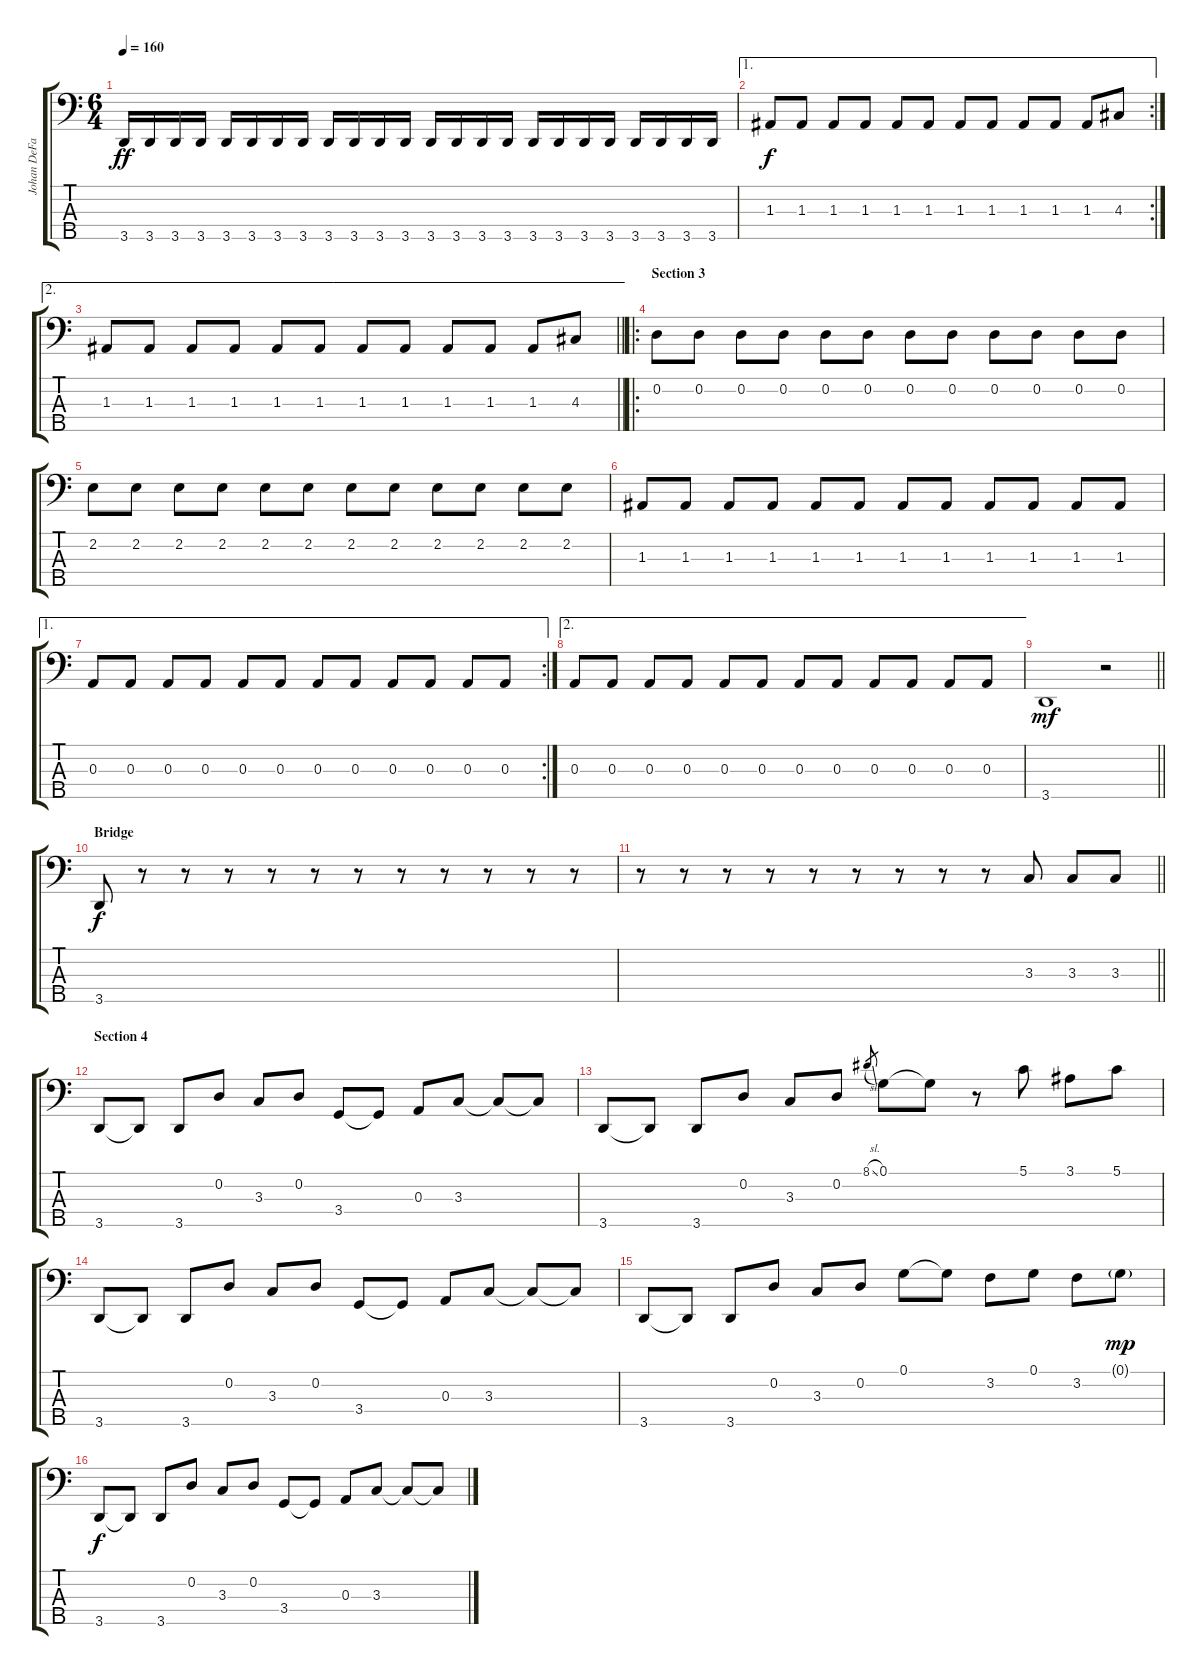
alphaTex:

\track ("Johan DeFarfalla" "Johan DeFa") {instrument electricbassfinger}
\staff {score tabs}
\tuning (G2 D2 A1 E1 B0) {hide}
\ts (6 4)
\tempo 160
\clef f4
\ks c
3.5.16{dy ff} 3.5.16 3.5.16 3.5.16 3.5.16 3.5.16 3.5.16 3.5.16 3.5.16 3.5.16 3.5.16 3.5.16 3.5.16 3.5.16 3.5.16 3.5.16 3.5.16 3.5.16 3.5.16 3.5.16 3.5.16 3.5.16 3.5.16 3.5.16 |
\ae 1
\rc 2
1.3.8{dy f} 1.3.8 1.3.8 1.3.8 1.3.8 1.3.8 1.3.8 1.3.8 1.3.8 1.3.8 1.3.8 4.3.8 |
\ae 2
\barLineRight lightlight
1.3.8 1.3.8 1.3.8 1.3.8 1.3.8 1.3.8 1.3.8 1.3.8 1.3.8 1.3.8 1.3.8 4.3.8 |
\ro
\section ("" "Section 3")
0.2.8 0.2.8 0.2.8 0.2.8 0.2.8 0.2.8 0.2.8 0.2.8 0.2.8 0.2.8 0.2.8 0.2.8 |
2.2.8 2.2.8 2.2.8 2.2.8 2.2.8 2.2.8 2.2.8 2.2.8 2.2.8 2.2.8 2.2.8 2.2.8 |
1.3.8 1.3.8 1.3.8 1.3.8 1.3.8 1.3.8 1.3.8 1.3.8 1.3.8 1.3.8 1.3.8 1.3.8 |
\ae 1
\rc 2
0.3.8 0.3.8 0.3.8 0.3.8 0.3.8 0.3.8 0.3.8 0.3.8 0.3.8 0.3.8 0.3.8 0.3.8 |
\ae 2
0.3.8 0.3.8 0.3.8 0.3.8 0.3.8 0.3.8 0.3.8 0.3.8 0.3.8 0.3.8 0.3.8 0.3.8 |
\barLineRight lightlight
3.5.1{dy mf} r.2 |
\section ("" "Bridge")
3.5.8{dy f} r.8 r.8 r.8 r.8 r.8 r.8 r.8 r.8 r.8 r.8 r.8 |
\barLineRight lightlight
r.8 r.8 r.8 r.8 r.8 r.8 r.8 r.8 r.8 3.3.8 3.3.8 3.3.8 |
\section ("" "Section 4")
3.5.8 3.5{t}.8 3.5.8 0.2.8 3.3.8 0.2.8 3.4.8 3.4{t}.8 0.3.8 3.3.8 3.3{t}.8 3.3{t}.8 |
3.5.8 3.5{t}.8 3.5.8 0.2.8 3.3.8 0.2.8 8.1{sl}.8{gr} 0.1.8 0.1{t}.8 r.8 5.1.8 3.1.8 5.1.8 |
3.5.8 3.5{t}.8 3.5.8 0.2.8 3.3.8 0.2.8 3.4.8 3.4{t}.8 0.3.8 3.3.8 3.3{t}.8 3.3{t}.8 |
3.5.8 3.5{t}.8 3.5.8 0.2.8 3.3.8 0.2.8 0.1.8 0.1{t}.8 3.2.8 0.1.8 3.2.8 0.1{g}.8{dy mp} |
3.5.8{dy f} 3.5{t}.8 3.5.8 0.2.8 3.3.8 0.2.8 3.4.8 3.4{t}.8 0.3.8 3.3.8 3.3{t}.8 3.3{t}.8
